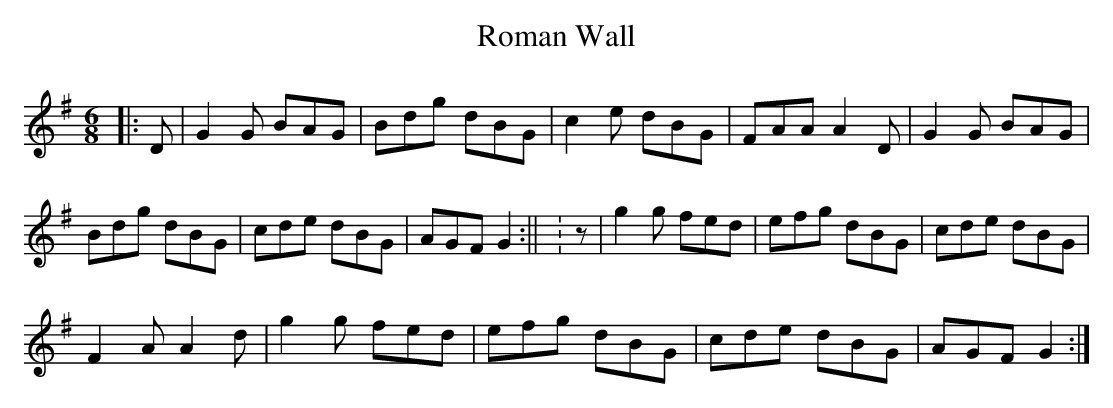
X:1
T:Roman Wall
M:6/8
L:1/8
K:G
|:D|G2G BAG|Bdg dBG|c2e dBG|FAA A2D|G2G BAG|!Bdg dBG|cde dBG|AGF G2:||
:z|g2g fed|efg dBG|cde dBG|!F2A A2d|g2g fed|efg dBG|cde dBG|AGF G2:|]
